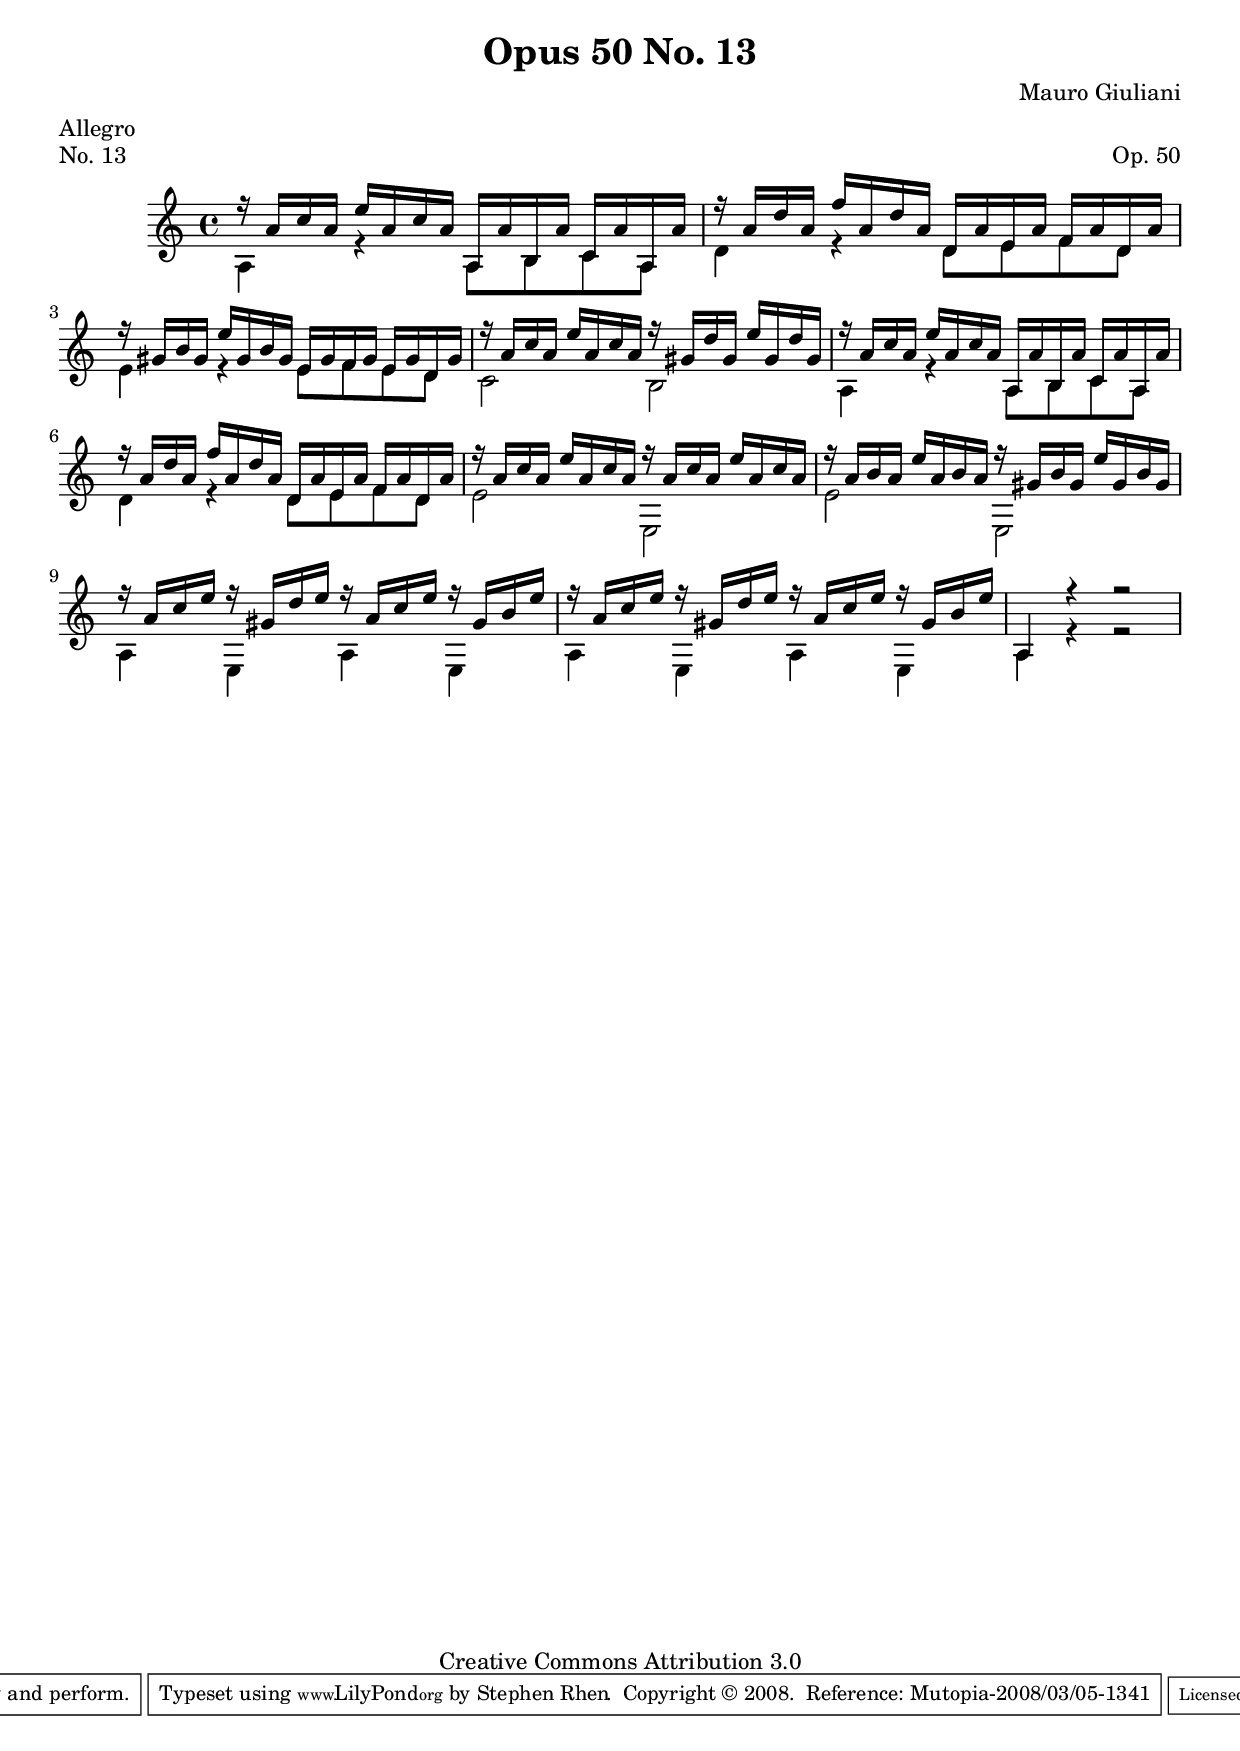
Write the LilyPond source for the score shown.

\version "2.10.33"

\header {
  title             = "Opus 50 No. 13"
  composer          = "Mauro Giuliani"
  meter             = "Allegro"
  opus              = "Op. 50"
  piece             = "No. 13"
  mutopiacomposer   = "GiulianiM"
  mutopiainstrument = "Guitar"
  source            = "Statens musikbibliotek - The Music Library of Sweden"
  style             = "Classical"
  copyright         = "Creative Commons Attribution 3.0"
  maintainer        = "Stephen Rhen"
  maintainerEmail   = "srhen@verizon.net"
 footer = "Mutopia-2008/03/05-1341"
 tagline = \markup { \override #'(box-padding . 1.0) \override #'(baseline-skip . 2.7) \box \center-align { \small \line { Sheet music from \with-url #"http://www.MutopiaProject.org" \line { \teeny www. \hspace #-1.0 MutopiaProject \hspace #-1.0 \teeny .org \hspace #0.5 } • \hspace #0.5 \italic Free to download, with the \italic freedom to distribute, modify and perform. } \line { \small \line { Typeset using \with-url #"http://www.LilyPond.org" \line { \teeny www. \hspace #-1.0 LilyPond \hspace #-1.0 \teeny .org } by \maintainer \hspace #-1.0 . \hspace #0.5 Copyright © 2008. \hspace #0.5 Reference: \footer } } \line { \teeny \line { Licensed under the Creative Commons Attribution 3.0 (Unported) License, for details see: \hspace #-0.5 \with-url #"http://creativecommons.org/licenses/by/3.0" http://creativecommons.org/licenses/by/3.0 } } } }
}

saprano = \relative a' {
  \stemUp
  r16 a c a e' a, c a a,16 a' b, a' c, a' a, a'
  r16 a d a f' a, d a d,16 a' e a f a d, a'
  r16 gis b gis e' gis, b gis e gis f gis e gis d gis
  r16 a c a e' a, c a r gis d' gis, e' gis, d' gis,
%5
  r16 a c a e' a, c a a, a' b, a' c, a' a, a'
  r16 a d a f' a, d a d, a' e a f a d, a'
  r16 a c a e' a, c a r a c a e' a, c a
  r16 a b a e' a, b a r gis b gis e' gis, b gis
  r16 a c e r gis, d' e r a, c e r gis, b e
%10
  r16 a, c e r gis, d' e r a, c e r gis, b e
  a,,4 r r2
}

bass = \relative a {
  \stemDown
  a4 r a8 b c a
  d4 r d8 e f d
  e4 r e8 f e d
  c2 b
%5
  a4 r a8 b c a
  d4 r d8 e f d
  e2 e,
  e'2 e,
  a4 e a e
%10
  a4 e a e
  a4 r r2
}

\score {
  {
    \key a \minor
    \time 4/4
    << \saprano \\ \bass >>
  }
  \layout {
    \context {
      \Staff
      midiInstrument = "acoustic guitar (nylon)"
      \override NoteCollision #'merge-differently-headed = ##t
      \override NoteCollision #'merge-differently-dotted = ##t
    }
  }
  \midi {
    \context {
      \Score
      tempoWholesPerMinute = #(ly:make-moment 144 4)
    }
  }
}

  
